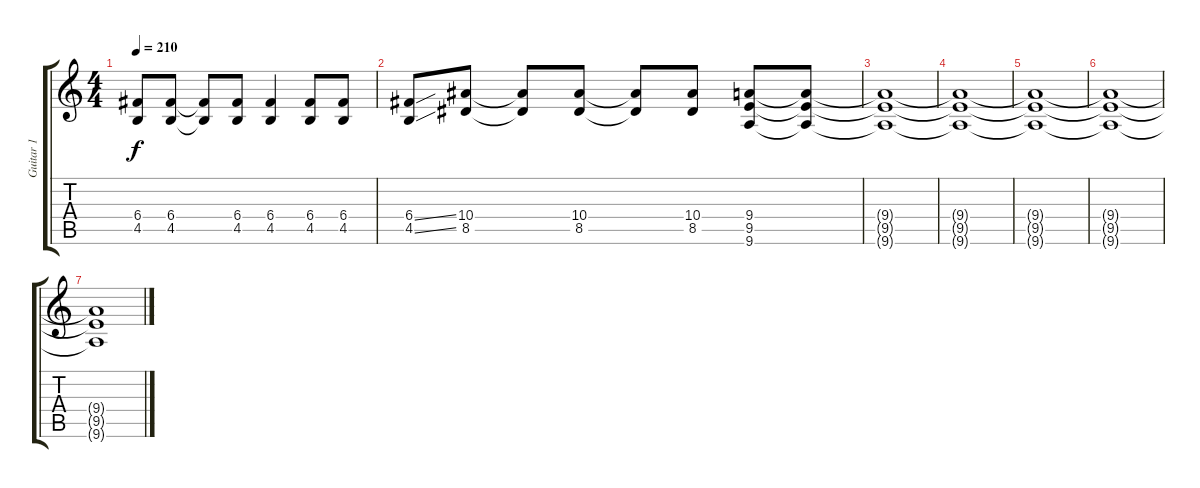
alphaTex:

\track ("Guitar 1" "Guitar 1") {instrument distortionguitar}
\staff {score tabs}
\tuning (E4 C4 G3 C3 G2 C2) {hide}
\ts (4 4)
\tempo 210
\clef g2
\ks c
(6.4{t} 4.5{t}).8{dy f} (6.4 4.5).8 (6.4{t} 4.5{t}).8 (6.4 4.5).8 (6.4 4.5).4 (6.4 4.5).8 (6.4 4.5).8 |
(6.4{ss} 4.5{ss}).8 (10.4 8.5).8 (10.4{t} 8.5{t}).8 (10.4 8.5).8 (10.4{t} 8.5{t}).8 (10.4 8.5).8 (9.4 9.5 9.6).8 (9.4{t} 9.5{t} 9.6{t}).8 |
(9.4{t} 9.5{t} 9.6{t}).1 |
(9.4{t} 9.5{t} 9.6{t}).1 |
(9.4{t} 9.5{t} 9.6{t}).1{volume 0} |
(9.4{t} 9.5{t} 9.6{t}).1 |
(9.4{t} 9.5{t} 9.6{t}).1
